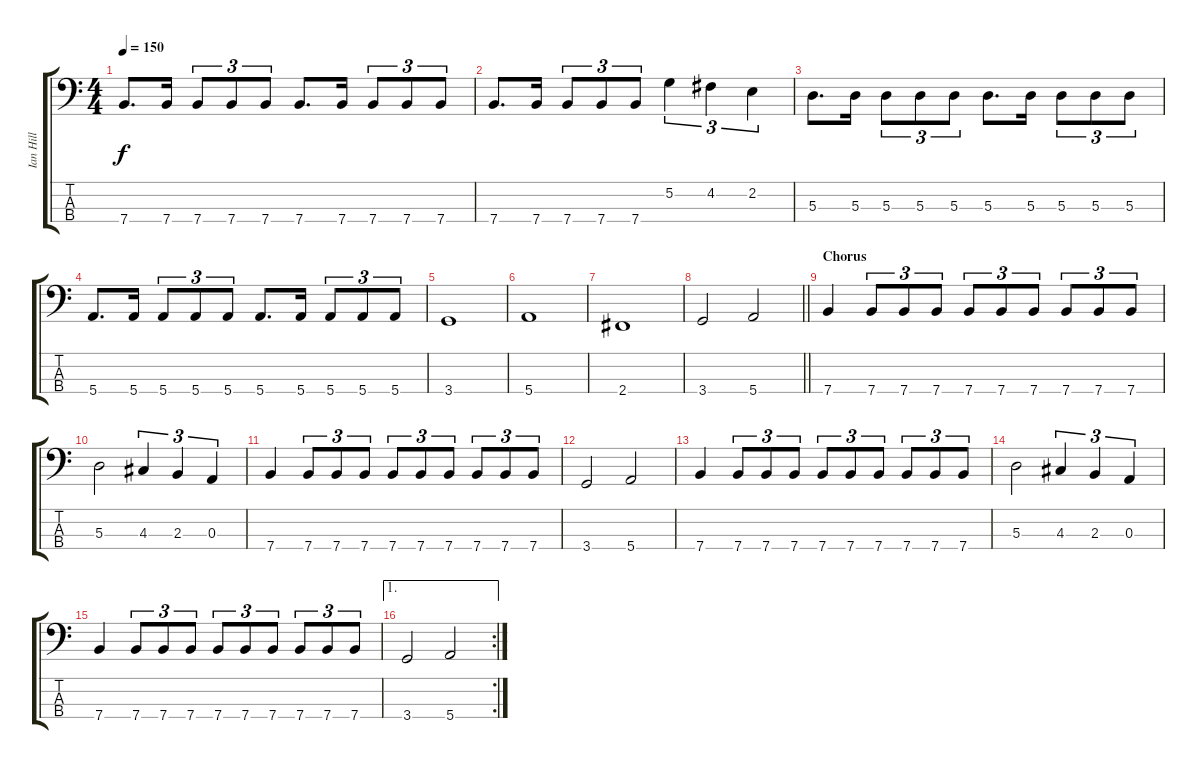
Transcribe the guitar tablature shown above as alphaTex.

\track ("Ian Hill" "Ian Hill") {instrument electricbasspick}
\staff {score tabs}
\tuning (G2 D2 A1 E1) {hide}
\ts (4 4)
\tempo 150
\clef f4
\ks c
7.4.8{d dy f} 7.4.16 7.4.8{tu (3 2)} 7.4.8{tu (3 2)} 7.4.8{tu (3 2)} 7.4.8{d} 7.4.16 7.4.8{tu (3 2)} 7.4.8{tu (3 2)} 7.4.8{tu (3 2)} |
7.4.8{d} 7.4.16 7.4.8{tu (3 2)} 7.4.8{tu (3 2)} 7.4.8{tu (3 2)} 5.2.4{tu (3 2)} 4.2.4{tu (3 2)} 2.2.4{tu (3 2)} |
5.3.8{d} 5.3.16 5.3.8{tu (3 2)} 5.3.8{tu (3 2)} 5.3.8{tu (3 2)} 5.3.8{d} 5.3.16 5.3.8{tu (3 2)} 5.3.8{tu (3 2)} 5.3.8{tu (3 2)} |
5.4.8{d} 5.4.16 5.4.8{tu (3 2)} 5.4.8{tu (3 2)} 5.4.8{tu (3 2)} 5.4.8{d} 5.4.16 5.4.8{tu (3 2)} 5.4.8{tu (3 2)} 5.4.8{tu (3 2)} |
3.4.1 |
5.4.1 |
2.4.1 |
\barLineRight lightlight
3.4.2 5.4.2 |
\section ("" "Chorus")
7.4.4 7.4.8{tu (3 2)} 7.4.8{tu (3 2)} 7.4.8{tu (3 2)} 7.4.8{tu (3 2)} 7.4.8{tu (3 2)} 7.4.8{tu (3 2)} 7.4.8{tu (3 2)} 7.4.8{tu (3 2)} 7.4.8{tu (3 2)} |
5.3.2 4.3.4{tu (3 2)} 2.3.4{tu (3 2)} 0.3.4{tu (3 2)} |
7.4.4 7.4.8{tu (3 2)} 7.4.8{tu (3 2)} 7.4.8{tu (3 2)} 7.4.8{tu (3 2)} 7.4.8{tu (3 2)} 7.4.8{tu (3 2)} 7.4.8{tu (3 2)} 7.4.8{tu (3 2)} 7.4.8{tu (3 2)} |
3.4.2 5.4.2 |
7.4.4 7.4.8{tu (3 2)} 7.4.8{tu (3 2)} 7.4.8{tu (3 2)} 7.4.8{tu (3 2)} 7.4.8{tu (3 2)} 7.4.8{tu (3 2)} 7.4.8{tu (3 2)} 7.4.8{tu (3 2)} 7.4.8{tu (3 2)} |
5.3.2 4.3.4{tu (3 2)} 2.3.4{tu (3 2)} 0.3.4{tu (3 2)} |
7.4.4 7.4.8{tu (3 2)} 7.4.8{tu (3 2)} 7.4.8{tu (3 2)} 7.4.8{tu (3 2)} 7.4.8{tu (3 2)} 7.4.8{tu (3 2)} 7.4.8{tu (3 2)} 7.4.8{tu (3 2)} 7.4.8{tu (3 2)} |
\ae 1
\rc 2
3.4.2 5.4.2
